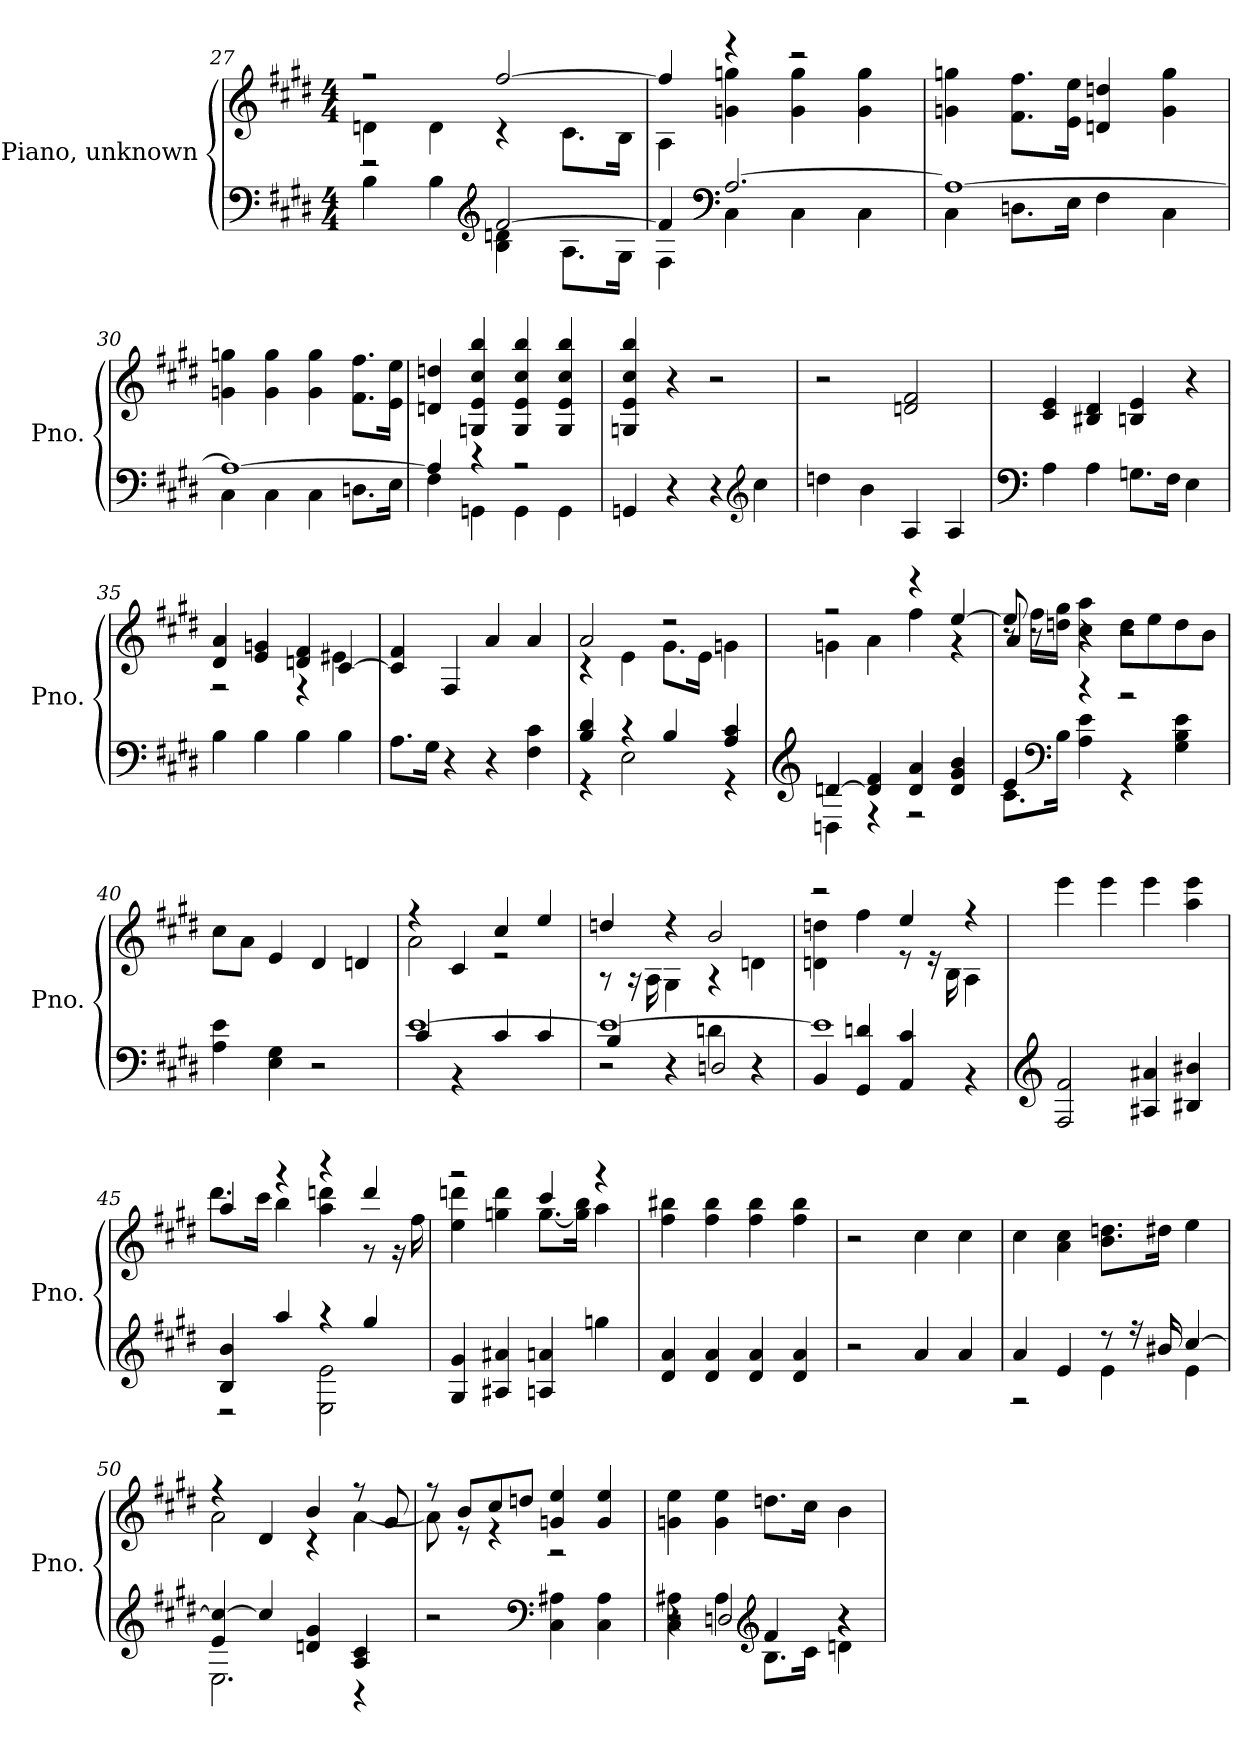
**kern	**kern
*part1	*part1
*staff2	*staff1
*I"Piano, unknown	*
*I'Pno.	*
!!LO:LB:g=z
*clefF4	*clefG2
*k[f#c#g#d#]	*k[f#c#g#d#]
*M4/4	*M4/4
=27	=27
*^	*^
2r	4B\	2r	4dn\
.	4B\	.	4d\
*clefG2	*	*	*
[2f#/	4B\ 4dn\	[2ff#/	4r
.	8.A\L	.	8.c#\L
.	16G#\Jk	.	16B\Jk
=28	=28	=28	=28
4f#/]	4F#\	4ff#/]	4A\
*clefF4	*	*	*
[2.A/	4C#\	4r	4gn\ 4ggn\
.	4C#\	2r	4g\ 4gg\
.	4C#\	.	4g\ 4gg\
*	*	*v	*v
=29	=29	=29
1A_	4C#\	4gn\ 4ggn\
.	8.Dn\L	8.f#\ 8.ff#\L
.	16E\Jk	16e\ 16ee\Jk
.	4F#\	4dn/ 4ddn/
.	4C#\	4g\ 4gg\
=30	=30	=30
1A_	4C#\	4gn\ 4ggn\
.	4C#\	4g\ 4gg\
.	4C#\	4g\ 4gg\
.	8.Dn\L	8.f#\ 8.ff#\L
.	16E\Jk	16e\ 16ee\Jk
=31	=31	=31
4A/]	4F#\	4dn/ 4ddn/
4r	4GGn\	4Gn/ 4e/ 4cc#/ 4bb/
2r	4GG\	4G/ 4e/ 4cc#/ 4bb/
.	4GG\	4G/ 4e/ 4cc#/ 4bb/
*v	*v	*
!!LO:PB:g=z
=32	=32
4GGn/	4Gn/ 4e/ 4cc#/ 4bb/
4r	4r
4r	2r
*clefG2	*
4cc#\	.
=33	=33
4ddn\	2r
4b\	.
4A/	2dn/ 2f#/
4A/	.
=34	=34
*clefF4	*
4A\	4c#/ 4e/
4A\	4B#X/ 4d#/
8.Gn\L	4Bn/ 4e/
16F#\Jk	.
4E\	4r
=35	=35
*	*^
4B\	4d#/ 4a/	2r
4B\	4e/ 4gn/	.
4B\	4dn/ 4f#/	4r
4B\	[4c#/	4e#X\
*	*v	*v
=36	=36
8.A\L	4c#/] 4f#/
16G#\Jk	.
4r	4F#/
4r	4a/
4F#\ 4c#\	4a/
=37	=37
*^	*^
4B/ 4d#/	4r	2a/	4r
4r	2E\	.	4e\
4B/	.	2r	8.g#\L
.	.	.	16e\Jk
4A/ 4c#/	4r	.	4gn\
!!LO:LB:g=z	!!
=38	=38	=38	=38
*clefG2	*	*	*
[4dn/	4Dn\	2r	4gn\
4d/] 4f#/	4r	.	4a\
4d/ 4a/	2r	4r	4ff#\
4d/ 4g#/ 4b/	.	[4ee/	4r
=39	=39	=39	=39
*	*	*	*^
4e/	8.c#\L	8ee/]	8r	4a/
.	.	8r	16ff#\LL	.
*clefF4	*	*	*	*
.	16B\Jk	.	16ddn\ 16gg#\JJ	.
4r	4A\ 4e\	4r	4cc#\ 4aa\	4r
2r	4r	2r	8dd\L	2r
.	.	.	8ee\	.
.	4G#\ 4B\ 4e\	.	8dd\	.
.	.	.	8b\J	.
*v	*v	*	*	*
*	*v	*v	*v
=40	=40
4A\ 4e\	8cc#\L
.	8a\J
4E\ 4G#\	4e/
2r	4d#/
.	4dn/
=41	=41
*^	*^
[1e	4c#/	4r	2a\
.	4r	4c#/	.
.	4c#/	4cc#/	2r
.	4c#/	4ee/	.
=42	=42	=42	=42
*	*^	*	*
1e_	2r	4B/	4ddn/	8r
.	.	.	.	16r
.	.	.	.	16A\
.	.	4r	4r	4G#\
.	4dn\	2Dn/	2b/	4r
.	4r	.	.	4dn\
*	*v	*v	*	*
!!LO:LB:g=z	!!
=43	=43	=43	=43
1e]	4BB/	2r	4dn\ 4ddn\
.	4GG#/ 4dn/	.	4ff#\
.	4AA/ 4c#/	4ee/	8r
.	.	.	16r
.	.	.	16B\
.	4r	4r	4A\
*v	*v	*	*
*	*v	*v
=44	=44
*clefG2	*
2F#/ 2f#/	4eee\
.	4eee\
4A#X/ 4a#X/	4eee\
4B#X/ 4b#X/	4aa\ 4eee\
=45	=45
*^	*^
4B/ 4b/	2r	4aa/	8.ddd#\L
.	.	.	16ccc#\Jk
4aa/	.	4r	4bb\
4r	2E\ 2e\	4r	4aa\ 4dddn\
4gg#/	.	4ddd/	8r
.	.	.	16r
.	.	.	16ff#\
*v	*v	*	*
=46	=46	=46
4G#/ 4g#/	2r	4ee\ 4dddn\
4A#X/ 4a#X/	.	4ggn\ 4ddd\
4An/ 4an/	4ccc#/	[8.gg\L
.	.	16gg\] 16bb\Jk
4ggn\	4r	4aa\
*	*v	*v
=47	=47
4d#/ 4a/	4ff#\ 4bb#X\
4d#/ 4a/	4ff#\ 4bb#\
4d#/ 4a/	4ff#\ 4bb#\
4d#/ 4a/	4ff#\ 4bb#\
!!LO:LB:g=z
=48	=48
2r	2r
4a/	4cc#\
4a/	4cc#\
=49	=49
*^	*
4a/	2r	4cc#\
4e/	.	4a\ 4cc#\
8r	4e\	8.b\ 8.ddn\L
16r	.	.
16b#X/	.	16dd#X\Jk
[4cc#/	4e\	4ee\
=50	=50	=50
*	*	*^
4e/ 4cc#/_	2.E\	4r	2a\
4cc#/]	.	4d#/	.
4dn/ 4g#/	.	4b/	4r
4A/ 4c#/	4r	8r	[4a\
.	.	8g#/	.
*v	*v	*	*
=51	=51	=51
2r	8r	8a\]
.	8b/L	8r
.	8cc#/	4r
.	8ddn/J	.
*clefF4	*	*
4C#\ 4A#X\	4gn/ 4ee/	2r
4C#\ 4A#\	4g/ 4ee/	.
*	*v	*v
=52	=52
*^	*
*	*^	*
2r	4C#\ 4A#X\	4r	4gn\ 4ee\
.	4A#\	2Dn/	4g\ 4ee\
*clefG2	*	*	*
4f#/	8.B\L	.	8.ddn\L
.	16c#\Jk	.	16cc#\Jk
4r	4dn\	4r	4b\
*v	*v	*v	*
=	=
*-	*-
